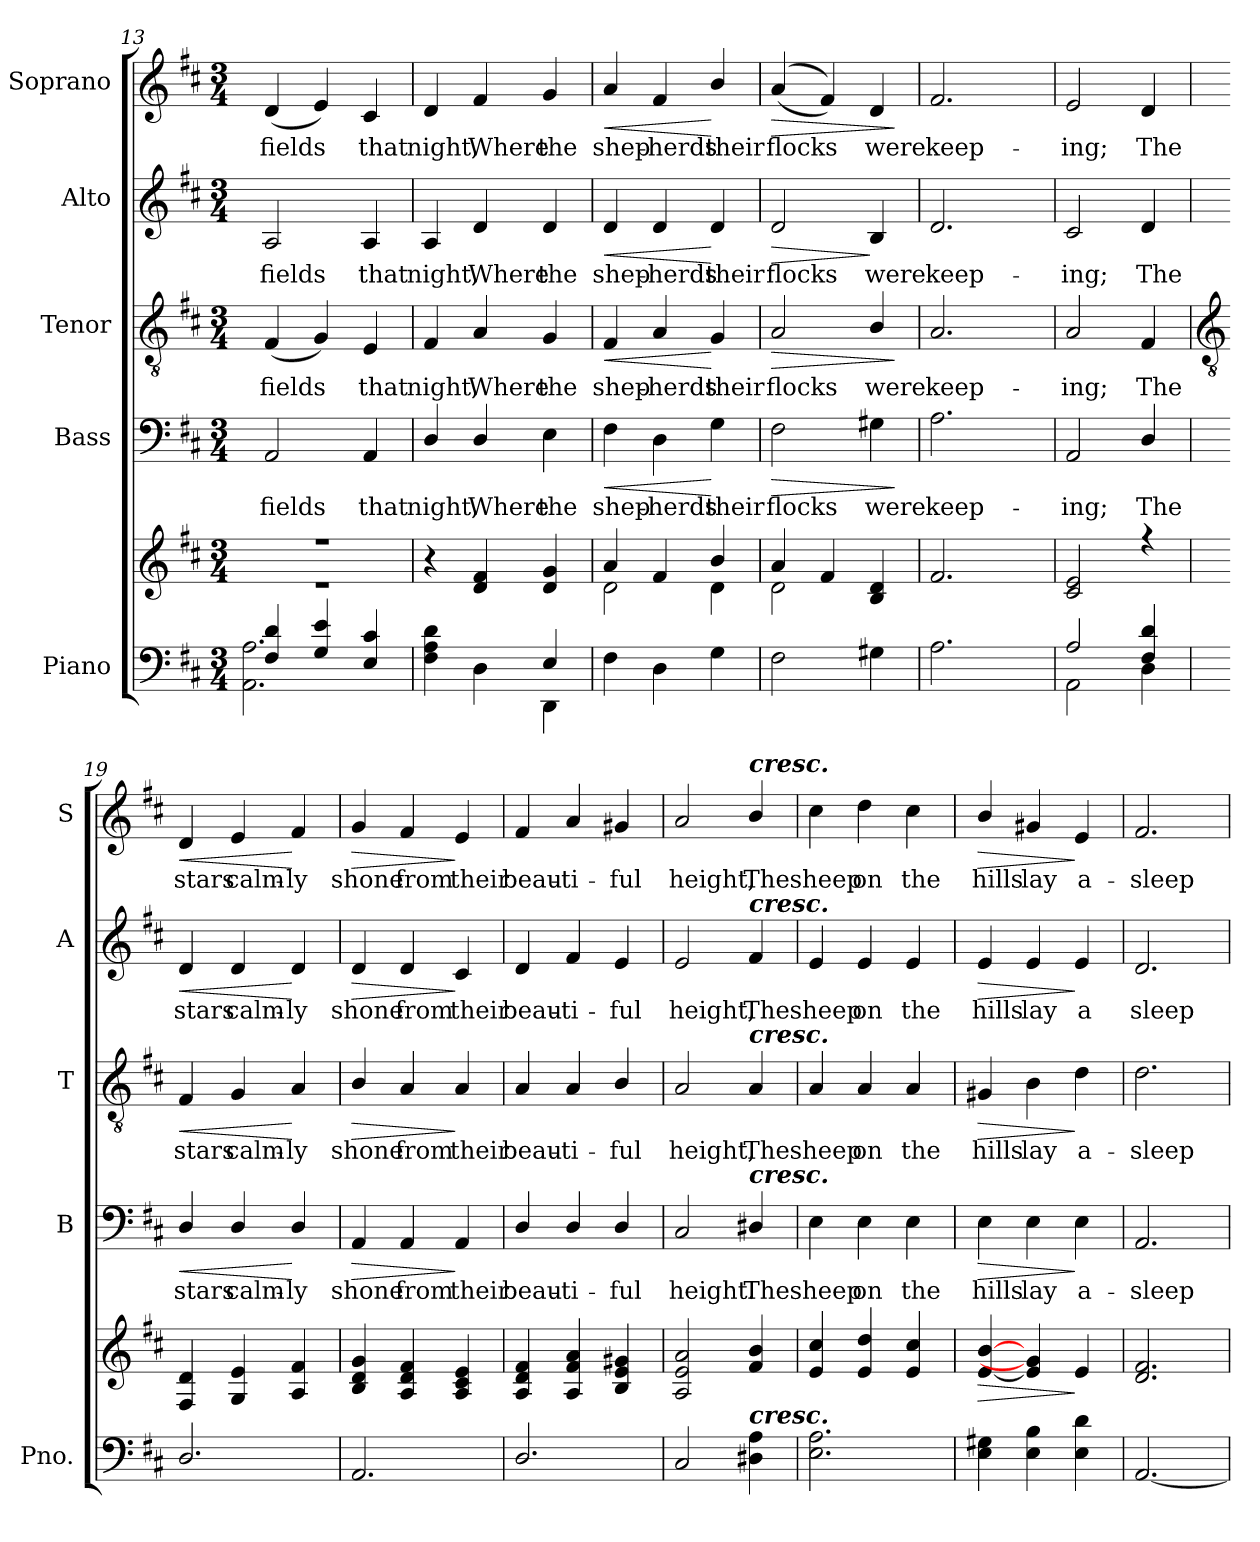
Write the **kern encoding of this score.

**kern	**kern	**dynam	**kern	**text	**dynam	**kern	**text	**dynam	**kern	**text	**dynam	**kern	**text	**dynam
*part5	*part5	*part5	*part4	*part4	*part4	*part3	*part3	*part3	*part2	*part2	*part2	*part1	*part1	*part1
*staff6	*staff5	*staff5/6	*staff4	*staff4	*staff4	*staff3	*staff3	*staff3	*staff2	*staff2	*staff2	*staff1	*staff1	*staff1
*I"Piano	*	*	*I"Bass	*	*	*I"Tenor	*	*	*I"Alto	*	*	*I"Soprano	*	*
*I'Pno.	*	*	*I'B	*	*	*I'T	*	*	*I'A	*	*	*I'S	*	*
*clefF4	*clefG2	*	*clefF4	*	*	*clefGv2	*	*	*clefG2	*	*	*clefG2	*	*
*k[f#c#]	*k[f#c#]	*	*k[f#c#]	*	*	*k[f#c#]	*	*	*k[f#c#]	*	*	*k[f#c#]	*	*
*D:	*D:	*	*D:	*	*	*D:	*	*	*D:	*	*	*D:	*	*
*M3/4	*M3/4	*	*M3/4	*	*	*M3/4	*	*	*M3/4	*	*	*M3/4	*	*
=13	=13	=13	=13	=13	=13	=13	=13	=13	=13	=13	=13	=13	=13	=13
*^	*^	*	*	*	*	*	*	*	*	*	*	*	*	*
!	!	!LO:N:vis=1	!LO:N:vis=1	!	!	!LO:LY:b	!	!	!LO:LY:b	!	!	!LO:LY:b	!	!	!LO:LY:b	!
4F#/ 4d/	2.AA\ 2.A\	2.r	2.r	.	2AA	fields	.	(<4F#	fields	.	2A	fields	.	(<4d	fields	.
4G/ 4e/	.	.	.	.	.	.	.	4G)	.	.	.	.	.	4e)	.	.
!	!	!	!	!	!	!LO:LY:b	!	!	!LO:LY:b	!	!	!LO:LY:b	!	!	!LO:LY:b	!
4E/ 4c#/	.	.	.	.	4AA	that	.	4E	that	.	4A	that	.	4c#	that	.
=14	=14	=14	=14	=14	=14	=14	=14	=14	=14	=14	=14	=14	=14	=14	=14	=14
!	!	!	!	!	!	!LO:LY:b	!	!	!LO:LY:b	!	!	!LO:LY:b	!	!	!LO:LY:b	!
4F# 4A 4d	2ryy	4r	2ryy	.	4D/	night,	.	4F#	night,	.	4A	night,	.	4d	night,	.
!	!	!	!	!	!	!LO:LY:b	!	!	!LO:LY:b	!	!	!LO:LY:b	!	!	!LO:LY:b	!
4D\	.	4d 4f#	.	.	4D/	Where	.	4A	Where	.	4d	Where	.	4f#	Where	.
!	!	!	!	!	!	!LO:LY:b	!	!	!LO:LY:b	!	!	!LO:LY:b	!	!	!LO:LY:b	!
4E/	4DD\	4d 4g	4ryy	.	4E	the	.	4G	the	.	4d	the	.	4g	the	.
=15	=15	=15	=15	=15	=15	=15	=15	=15	=15	=15	=15	=15	=15	=15	=15	=15
!	!	!	!	!	!	!LO:LY:b	!LO:HP:b	!	!LO:LY:b	!LO:HP:b	!	!LO:LY:b	!LO:HP:b	!	!LO:LY:b	!LO:HP:b
4F#\	4ryy	4a	2d\	.	4F#	shep-	<	4F#	shep-	<	4d	shep-	<	4a	shep-	<
!	!	!	!	!	!	!LO:LY:b	!	!	!LO:LY:b	!	!	!LO:LY:b	!	!	!LO:LY:b	!
4D\	4ryy	4f#	.	.	4D	-herds	.	4A	-herds	.	4d	-herds	.	4f#	-herds	.
!	!	!	!	!	!	!LO:LY:b	!	!	!LO:LY:b	!	!	!LO:LY:b	!	!	!LO:LY:b	!
4G\	4ryy	4b/	4d\	.	4G	their	[	4G	their	[	4d	their	[	4b/	their	[
=16	=16	=16	=16	=16	=16	=16	=16	=16	=16	=16	=16	=16	=16	=16	=16	=16
!	!	!	!	!	!	!LO:LY:b	!LO:HP:b	!	!LO:LY:b	!LO:HP:b	!	!LO:LY:b	!LO:HP:b	!	!LO:LY:b	!LO:HP:b
2F#\	4ryy	4a	2d\	.	2F#	flocks	>	2A	flocks	>	2d	flocks	>	(<(<4a	flocks	>
.	2ryy	4f#	.	.	.	.	.	.	.	.	.	.	.	4f#))	.	.
!	!	!	!	!	!	!LO:LY:b	!	!	!LO:LY:b	!	!	!LO:LY:b	!	!	!LO:LY:b	!
4G#X\	.	4B 4d	4ryy	.	4G#X	were	.	4B/	were	.	4B	were	]	4d	were	.
*v	*v	*	*	*	*	*	*	*	*	*	*	*	*	*	*	*
*	*v	*v	*	*	*	*	*	*	*	*	*	*	*	*	*
.	.	.	.	.	]	.	.	]	.	.	.	.	.	]
=17	=17	=17	=17	=17	=17	=17	=17	=17	=17	=17	=17	=17	=17	=17
*^	*^	*	*	*	*	*	*	*	*	*	*	*	*	*
!	!	!	!LO:N:vis=1	!	!	!LO:LY:b	!	!	!LO:LY:b	!	!	!LO:LY:b	!	!	!LO:LY:b	!
2.A\	2ryy	2.f#	2.ryy	.	2.A	keep-	.	2.A	keep-	.	2.d	keep-	.	2.f#	keep-	.
.	4ryy	.	.	.	.	.	.	.	.	.	.	.	.	.	.	.
=18	=18	=18	=18	=18	=18	=18	=18	=18	=18	=18	=18	=18	=18	=18	=18	=18
!	!	!	!LO:N:vis=1	!	!	!LO:LY:b	!	!	!LO:LY:b	!	!	!LO:LY:b	!	!	!LO:LY:b	!
2A/	2AA\	2c# 2e	2.ryy	.	2AA	-ing;	.	2A	-ing;	.	2c#	-ing;	.	2e	-ing;	.
!	!	!	!	!	!	!LO:LY:b	!	!	!LO:LY:b	!	!	!LO:LY:b	!	!	!LO:LY:b	!
4F#/ 4d/	4D\	4r	.	.	4D/	The	.	4F#	The	.	4d	The	.	4d	The	.
*v	*v	*	*	*	*	*	*	*	*	*	*	*	*	*	*	*
*	*v	*v	*	*	*	*	*	*	*	*	*	*	*	*	*
!!LO:LB:g=z
=19	=19	=19	=19	=19	=19	=19	=19	=19	=19	=19	=19	=19	=19	=19
*	*	*	*	*	*	*clefGv2	*	*	*	*	*	*	*	*
*^	*	*	*	*	*	*	*	*	*	*	*	*	*	*
!	!	!	!	!	!LO:LY:b	!LO:HP:b	!	!LO:LY:b	!LO:HP:b	!	!LO:LY:b	!LO:HP:b	!	!LO:LY:b	!LO:HP:b
*v	*v	*	*	*	*	*	*	*	*	*	*	*	*	*	*
2.D/	4F#/ 4d/	.	4D/	stars	<	4F#	stars	<	4d	stars	<	4d	stars	<
!	!	!	!	!LO:LY:b	!	!	!LO:LY:b	!	!	!LO:LY:b	!	!	!LO:LY:b	!
.	4G/ 4e/	.	4D/	calm-	.	4G	calm-	.	4d	calm-	.	4e	calm-	.
!	!	!	!	!LO:LY:b	!	!	!LO:LY:b	!	!	!LO:LY:b	!	!	!LO:LY:b	!
.	4A 4f#	.	4D/	-ly	[	4A	-ly	[	4d	-ly	[	4f#	-ly	[
=20	=20	=20	=20	=20	=20	=20	=20	=20	=20	=20	=20	=20	=20	=20
!	!	!	!	!LO:LY:b	!LO:HP:b	!	!LO:LY:b	!LO:HP:b	!	!LO:LY:b	!LO:HP:b	!	!LO:LY:b	!LO:HP:b
2.AA	4B 4d 4g	.	4AA	shone	>	4B/	shone	>	4d	shone	>	4g	shone	>
!	!	!	!	!LO:LY:b	!	!	!LO:LY:b	!	!	!LO:LY:b	!	!	!LO:LY:b	!
.	4A 4d 4f#	.	4AA	from	.	4A	from	.	4d	from	.	4f#	from	.
!	!	!	!	!LO:LY:b	!	!	!LO:LY:b	!	!	!LO:LY:b	!	!	!LO:LY:b	!
.	4A 4c# 4e	.	4AA	their	]	4A	their	]	4c#	their	]	4e	their	]
=21	=21	=21	=21	=21	=21	=21	=21	=21	=21	=21	=21	=21	=21	=21
!	!	!	!	!LO:LY:b	!	!	!LO:LY:b	!	!	!LO:LY:b	!	!	!LO:LY:b	!
2.D/	4A 4d 4f#	.	4D/	beau-	.	4A	beau-	.	4d	beau-	.	4f#	beau-	.
!	!	!	!	!LO:LY:b	!	!	!LO:LY:b	!	!	!LO:LY:b	!	!	!LO:LY:b	!
.	4A 4f# 4a	.	4D/	-ti-	.	4A	-ti-	.	4f#	-ti-	.	4a	-ti-	.
!	!	!	!	!LO:LY:b	!	!	!LO:LY:b	!	!	!LO:LY:b	!	!	!LO:LY:b	!
.	4B 4e 4g#X	.	4D/	-ful	.	4B/	-ful	.	4e	-ful	.	4g#X	-ful	.
=22	=22	=22	=22	=22	=22	=22	=22	=22	=22	=22	=22	=22	=22	=22
!	!	!	!	!LO:LY:b	!	!	!LO:LY:b	!	!	!LO:LY:b	!	!	!LO:LY:b	!
2C#	2A 2e 2a	.	2C#	height.	.	2A	height,	.	2e	height,	.	2a	height,	.
!	!	!	!	!	!	!	!	!	!	!	!	!LO:TX:a:Bi:t=cresc.	!	!
!	!	!	!	!	!	!	!	!	!LO:TX:a:Bi:t=cresc.	!	!	!	!	!
!	!	!	!	!	!	!LO:TX:a:Bi:t=cresc.	!	!	!	!	!	!	!	!
!	!	!	!LO:TX:a:Bi:t=cresc.	!	!	!	!	!	!	!	!	!	!	!
!LO:TX:a:Bi:t=cresc.	!	!	!	!	!	!	!	!	!	!	!	!	!	!
!	!	!	!	!LO:LY:b	!	!	!LO:LY:b	!	!	!LO:LY:b	!	!	!LO:LY:b	!
4D#X 4A	4f# 4b	.	4D#X/	The	.	4A	The	.	4f#	The	.	4b/	The	.
=23	=23	=23	=23	=23	=23	=23	=23	=23	=23	=23	=23	=23	=23	=23
!	!	!	!	!LO:LY:b	!	!	!LO:LY:b	!	!	!LO:LY:b	!	!	!LO:LY:b	!
2.E 2.A	4e 4cc#	.	4E	sheep	.	4A	sheep	.	4e	sheep	.	4cc#	sheep	.
!	!	!	!	!LO:LY:b	!	!	!LO:LY:b	!	!	!LO:LY:b	!	!	!LO:LY:b	!
.	4e 4dd	.	4E	on	.	4A	on	.	4e	on	.	4dd	on	.
!	!	!	!	!LO:LY:b	!	!	!LO:LY:b	!	!	!LO:LY:b	!	!	!LO:LY:b	!
.	4e 4cc#	.	4E	the	.	4A	the	.	4e	the	.	4cc#	the	.
=24	=24	=24	=24	=24	=24	=24	=24	=24	=24	=24	=24	=24	=24	=24
!	!	!LO:HP:b	!	!LO:LY:b	!LO:HP:b	!	!LO:LY:b	!LO:HP:b	!	!LO:LY:b	!LO:HP:b	!	!LO:LY:b	!LO:HP:b
4E 4G#X	[4e [4b	>	4E	hills	>	4G#X	hills	>	4e	hills	>	4b/	hills	>
!	!	!	!	!LO:LY:b	!	!	!LO:LY:b	!	!	!LO:LY:b	!	!	!LO:LY:b	!
4E 4B	4e] 4g#]	.	4E	lay	.	4B	lay	.	4e	lay	.	4g#X	lay	.
!	!	!	!	!LO:LY:b	!	!	!LO:LY:b	!	!	!LO:LY:b	!	!	!LO:LY:b	!
4E 4d	4e	]	4E	a-	]	4d	a-	]	4e	a	]	4e	a-	]
=25	=25	=25	=25	=25	=25	=25	=25	=25	=25	=25	=25	=25	=25	=25
!	!	!	!	!LO:LY:b	!	!	!LO:LY:b	!	!	!LO:LY:b	!	!	!LO:LY:b	!
[2.AA	2.d 2.f#	.	2.AA	-sleep-	.	2.d	-sleep-	.	2.d	sleep-	.	2.f#	-sleep-	.
=	=	=	=	=	=	=	=	=	=	=	=	=	=	=
*-	*-	*-	*-	*-	*-	*-	*-	*-	*-	*-	*-	*-	*-	*-
